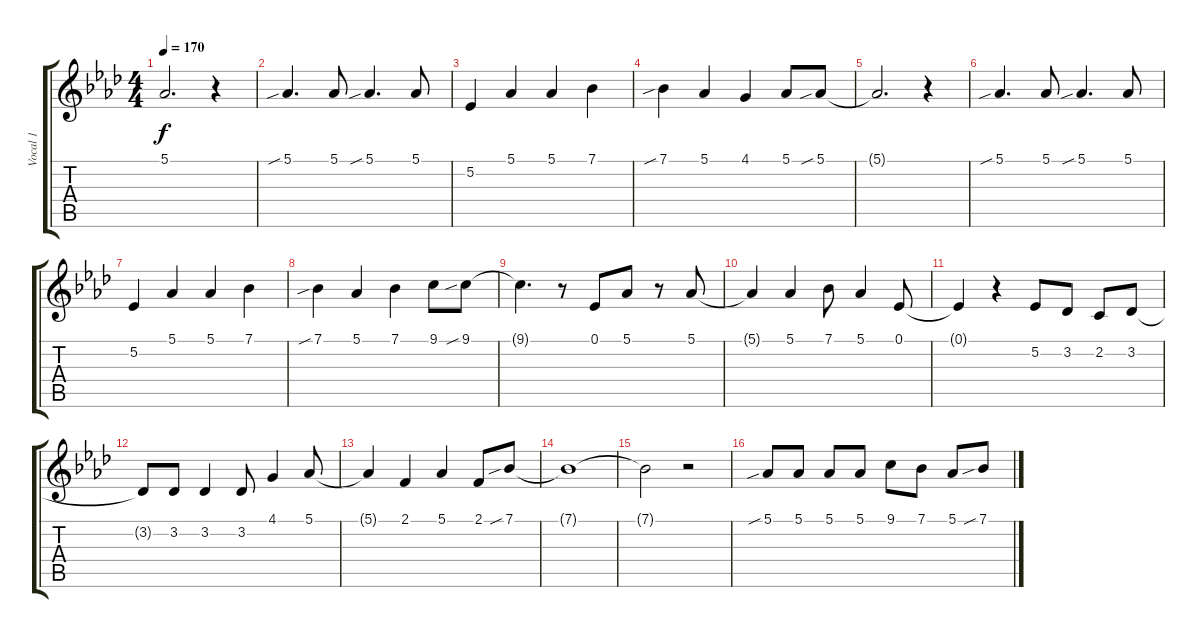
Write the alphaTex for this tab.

\track ("Vocal 1" "Vocal 1") {instrument clarinet}
\staff {score tabs}
\tuning (Eb4 Bb3 Gb3 Db3 Ab2 Eb2) {hide}
\ts (4 4)
\tempo 170
\clef g2
\ks ab
5.1{t}.2{d dy f} r.4 |
5.1{sib}.4{d} 5.1.8 5.1{sib}.4{d} 5.1.8 |
5.2.4 5.1.4 5.1.4 7.1.4 |
7.1{sib}.4 5.1.4 4.1.4 5.1.8 5.1{sib}.8 |
5.1{t}.2{d} r.4 |
5.1{sib}.4{d} 5.1.8 5.1{sib}.4{d} 5.1.8 |
5.2.4 5.1.4 5.1.4 7.1.4 |
7.1{sib}.4 5.1.4 7.1.4 9.1.8 9.1{sib}.8 |
9.1{t}.4{d} r.8 0.1.8 5.1.8 r.8 5.1.8 |
5.1{t}.4 5.1.4 7.1.8 5.1.4 0.1.8 |
0.1{t}.4 r.4 5.2.8 3.2.8 2.2.8 3.2.8 |
3.2{t}.8 3.2.8 3.2.4 3.2.8 4.1.4 5.1.8 |
5.1{t}.4 2.1.4 5.1.4 2.1.8 7.1{sib}.8 |
7.1{t}.1 |
7.1{t}.2 r.2 |
5.1{sib}.8 5.1.8 5.1.8 5.1.8 9.1.8 7.1.8 5.1.8 7.1{sib}.8
